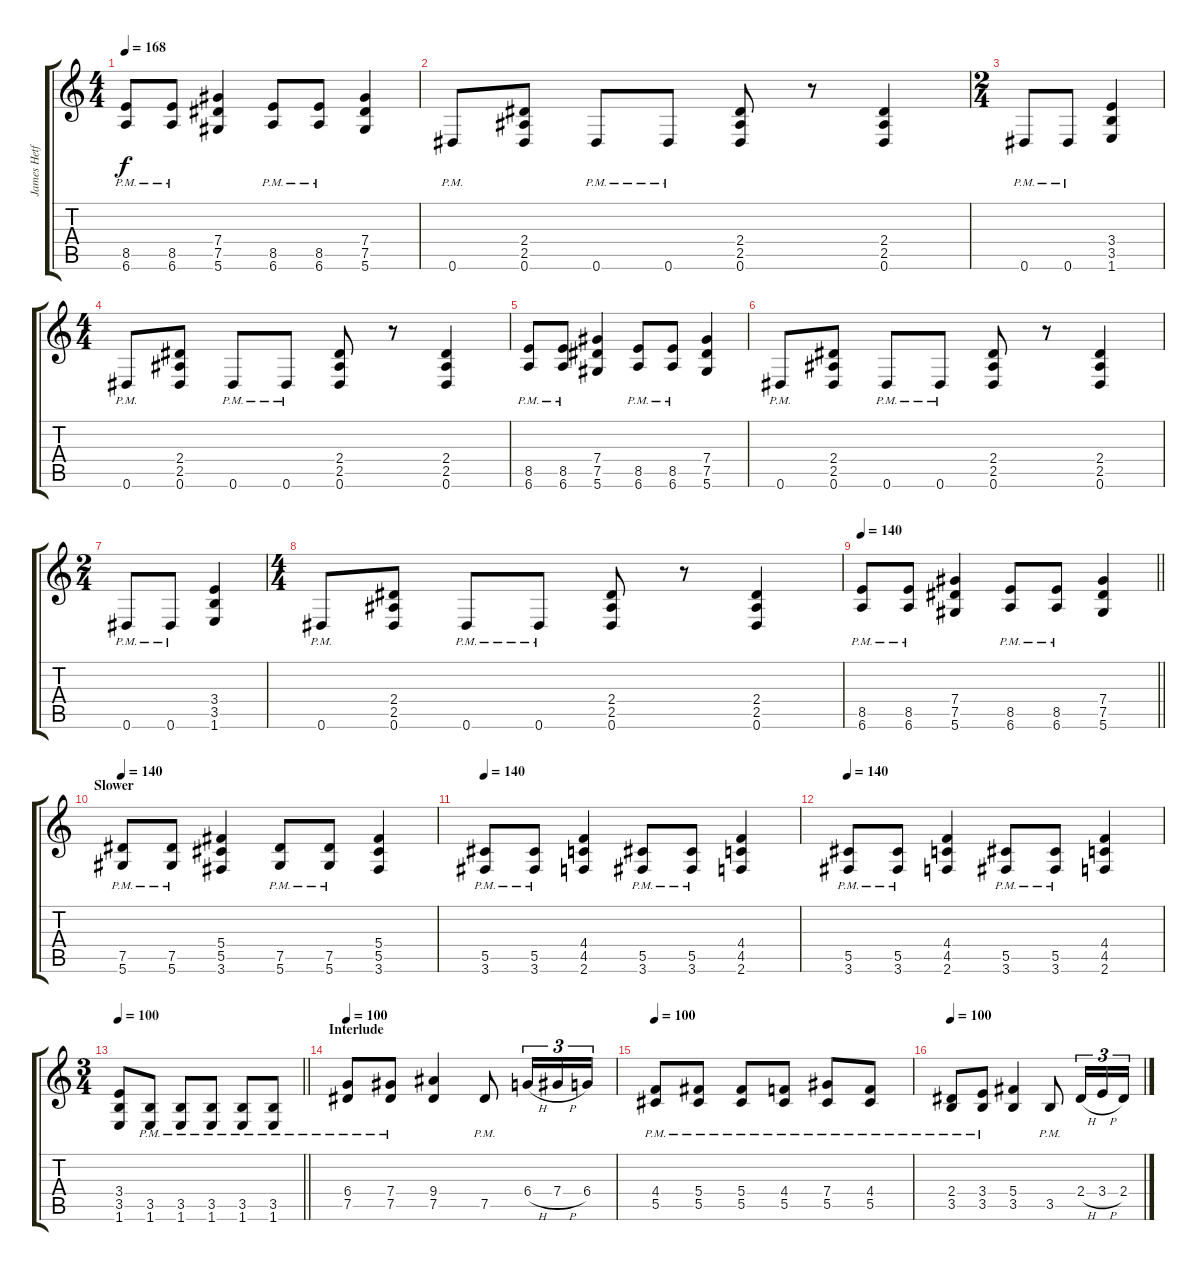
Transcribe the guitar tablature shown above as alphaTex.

\track ("James Hetfield" "James Hetf") {instrument distortionguitar}
\staff {score tabs}
\tuning (Eb4 Bb3 Gb3 Db3 Ab2 Eb2) {hide}
\ts (4 4)
\tempo 168
\clef g2
\ks c
(8.5{pm} 6.6{pm}).8{dy f} (8.5{pm} 6.6{pm}).8 (7.4 7.5 5.6).4 (8.5{pm} 6.6{pm}).8 (8.5{pm} 6.6{pm}).8 (7.4 7.5 5.6).4 |
0.6{pm}.8 (2.4 2.5 0.6).8 0.6{pm}.8 0.6{pm}.8 (2.4 2.5 0.6).8 r.8 (2.4 2.5 0.6).4 |
\ts (2 4)
0.6{pm}.8 0.6{pm}.8 (3.4 3.5 1.6).4 |
\ts (4 4)
0.6{pm}.8 (2.4 2.5 0.6).8 0.6{pm}.8 0.6{pm}.8 (2.4 2.5 0.6).8 r.8 (2.4 2.5 0.6).4 |
(8.5{pm} 6.6{pm}).8 (8.5{pm} 6.6{pm}).8 (7.4 7.5 5.6).4 (8.5{pm} 6.6{pm}).8 (8.5{pm} 6.6{pm}).8 (7.4 7.5 5.6).4 |
0.6{pm}.8 (2.4 2.5 0.6).8 0.6{pm}.8 0.6{pm}.8 (2.4 2.5 0.6).8 r.8 (2.4 2.5 0.6).4 |
\ts (2 4)
0.6{pm}.8 0.6{pm}.8 (3.4 3.5 1.6).4 |
\ts (4 4)
0.6{pm}.8 (2.4 2.5 0.6).8 0.6{pm}.8 0.6{pm}.8 (2.4 2.5 0.6).8 r.8 (2.4 2.5 0.6).4 |
\tempo 140
\barLineRight lightlight
(8.5{pm} 6.6{pm}).8 (8.5{pm} 6.6{pm}).8 (7.4 7.5 5.6).4 (8.5{pm} 6.6{pm}).8 (8.5{pm} 6.6{pm}).8 (7.4 7.5 5.6).4 |
\section ("" "Slower")
\tempo 140
(7.5{pm} 5.6{pm}).8 (7.5{pm} 5.6{pm}).8 (5.4 5.5 3.6).4 (7.5{pm} 5.6{pm}).8 (7.5{pm} 5.6{pm}).8 (5.4 5.5 3.6).4 |
\tempo 140
(5.5{pm} 3.6{pm}).8 (5.5{pm} 3.6{pm}).8 (4.4 4.5 2.6).4 (5.5{pm} 3.6{pm}).8 (5.5{pm} 3.6{pm}).8 (4.4 4.5 2.6).4 |
\tempo 140
(5.5{pm} 3.6{pm}).8 (5.5{pm} 3.6{pm}).8 (4.4 4.5 2.6).4 (5.5{pm} 3.6{pm}).8 (5.5{pm} 3.6{pm}).8 (4.4 4.5 2.6).4 |
\ts (3 4)
\tempo 100
\barLineRight lightlight
(3.4 3.5 1.6).8 (3.5{pm} 1.6{pm}).8 (3.5{pm} 1.6{pm}).8 (3.5{pm} 1.6{pm}).8 (3.5{pm} 1.6{pm}).8 (3.5{pm} 1.6{pm}).8 |
\section ("" "Interlude")
\tempo 100
(6.4{pm} 7.5{pm}).8 (7.4{pm} 7.5{pm}).8 (9.4 7.5).4 7.5{pm}.8 6.4{h}.16{tu (3 2)} 7.4{h}.16{tu (3 2)} 6.4.16{tu (3 2)} |
\tempo 100
(4.4{pm} 5.5{pm}).8 (5.4{pm} 5.5{pm}).8 (5.4{pm} 5.5{pm}).8 (4.4{pm} 5.5{pm}).8 (7.4{pm} 5.5{pm}).8 (4.4{pm} 5.5{pm}).8 |
\tempo 100
(2.4{pm} 3.5{pm}).8 (3.4{pm} 3.5{pm}).8 (5.4 3.5).4 3.5{pm}.8 2.4{h}.16{tu (3 2)} 3.4{h}.16{tu (3 2)} 2.4.16{tu (3 2)}
